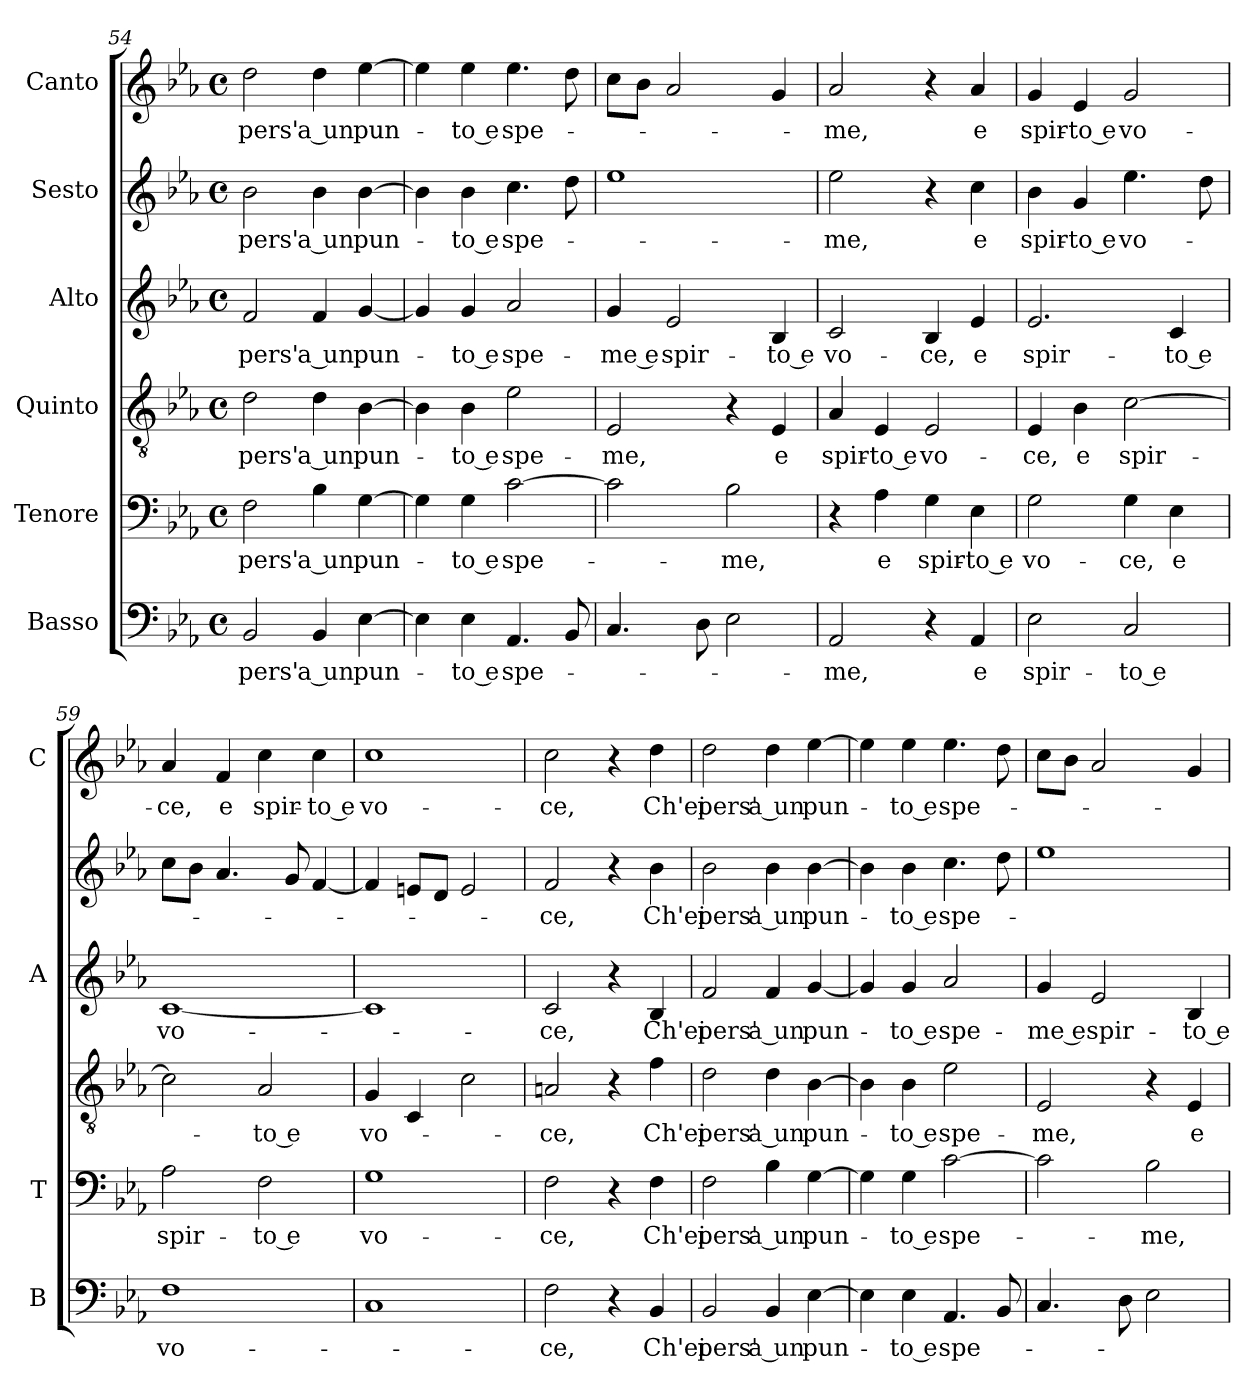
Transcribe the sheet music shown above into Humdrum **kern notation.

**kern	**text	**kern	**text	**kern	**text	**kern	**text	**kern	**text	**kern	**text
*part6	*part6	*part5	*part5	*part4	*part4	*part3	*part3	*part2	*part2	*part1	*part1
*staff6	*staff6	*staff5	*staff5	*staff4	*staff4	*staff3	*staff3	*staff2	*staff2	*staff1	*staff1
*I"Basso	*	*I"Tenore	*	*I"Quinto	*	*I"Alto	*	*I"Sesto	*	*I"Canto	*
*I'B	*	*I'T	*	*	*	*I'A	*	*	*	*I'C	*
*clefF4	*	*clefF4	*	*clefGv2	*	*clefG2	*	*clefG2	*	*clefG2	*
*k[b-e-a-]	*	*k[b-e-a-]	*	*k[b-e-a-]	*	*k[b-e-a-]	*	*k[b-e-a-]	*	*k[b-e-a-]	*
*E-:	*	*E-:	*	*E-:	*	*E-:	*	*E-:	*	*E-:	*
*M4/4	*	*M4/4	*	*M4/4	*	*M4/4	*	*M4/4	*	*M4/4	*
*met(c)	*	*met(c)	*	*met(c)	*	*met(c)	*	*met(c)	*	*met(c)	*
=54	=54	=54	=54	=54	=54	=54	=54	=54	=54	=54	=54
!	!LO:LY:b	!	!LO:LY:b	!	!LO:LY:b	!	!LO:LY:b	!	!LO:LY:b	!	!LO:LY:b
2BB-/	pers'	2F\	pers'	2d\	pers'	2f/	pers'	2b-\	pers'	2dd\	pers'
!	!LO:LY:b	!	!LO:LY:b	!	!LO:LY:b	!	!LO:LY:b	!	!LO:LY:b	!	!LO:LY:b
4BB-/	a un	4B-\	a un	4d\	a un	4f/	a un	4b-\	a un	4dd\	a un
!	!LO:LY:b	!	!LO:LY:b	!	!LO:LY:b	!	!LO:LY:b	!	!LO:LY:b	!	!LO:LY:b
[4E-\	pun-	[4G\	pun-	[4B-\	pun-	[4g/	pun-	[4b-\	pun-	[4ee-\	pun-
=55	=55	=55	=55	=55	=55	=55	=55	=55	=55	=55	=55
4E-\]	.	4G\]	.	4B-\]	.	4g/]	.	4b-\]	.	4ee-\]	.
!	!LO:LY:b	!	!LO:LY:b	!	!LO:LY:b	!	!LO:LY:b	!	!LO:LY:b	!	!LO:LY:b
4E-\	-to e	4G\	-to e	4B-\	-to e	4g/	-to e	4b-\	-to e	4ee-\	-to e
!	!LO:LY:b	!	!LO:LY:b	!	!LO:LY:b	!	!LO:LY:b	!	!LO:LY:b	!	!LO:LY:b
4.AA-/	spe-	[2c\	spe-	2e-\	spe-	2a-/	spe-	4.cc\	spe-	4.ee-\	spe-
8BB-/	.	.	.	.	.	.	.	8dd\	.	8dd\	.
=56	=56	=56	=56	=56	=56	=56	=56	=56	=56	=56	=56
!	!	!	!	!	!LO:LY:b	!	!LO:LY:b	!	!	!	!
4.C/	.	2c\]	.	2E-/	-me,	4g/	-me e	1ee-	.	8cc\L	.
.	.	.	.	.	.	.	.	.	.	8b-\J	.
!	!	!	!	!	!	!	!LO:LY:b	!	!	!	!
.	.	.	.	.	.	2e-/	spir-	.	.	2a-/	.
8D\	.	.	.	.	.	.	.	.	.	.	.
!	!	!	!LO:LY:b	!	!	!	!	!	!	!	!
2E-\	.	2B-\	-me,	4r	.	.	.	.	.	.	.
!	!	!	!	!	!LO:LY:b	!	!LO:LY:b	!	!	!	!
.	.	.	.	4E-/	e	4B-/	-to e	.	.	4g/	.
=57	=57	=57	=57	=57	=57	=57	=57	=57	=57	=57	=57
!	!LO:LY:b	!	!	!	!LO:LY:b	!	!LO:LY:b	!	!LO:LY:b	!	!LO:LY:b
2AA-/	-me,	4r	.	4A-/	spir-	2c/	vo-	2ee-\	-me,	2a-/	-me,
!	!	!	!LO:LY:b	!	!LO:LY:b	!	!	!	!	!	!
.	.	4A-\	e	4E-/	-to e	.	.	.	.	.	.
!	!	!	!LO:LY:b	!	!LO:LY:b	!	!LO:LY:b	!	!	!	!
4r	.	4G\	spir-	2E-/	vo-	4B-/	-ce,	4r	.	4r	.
!	!LO:LY:b	!	!LO:LY:b	!	!	!	!LO:LY:b	!	!LO:LY:b	!	!LO:LY:b
4AA-/	e	4E-\	-to e	.	.	4e-/	e	4cc\	e	4a-/	e
=58	=58	=58	=58	=58	=58	=58	=58	=58	=58	=58	=58
!	!LO:LY:b	!	!LO:LY:b	!	!LO:LY:b	!	!LO:LY:b	!	!LO:LY:b	!	!LO:LY:b
2E-\	spir-	2G\	vo-	4E-/	-ce,	2.e-/	spir-	4b-\	spir-	4g/	spir-
!	!	!	!	!	!LO:LY:b	!	!	!	!LO:LY:b	!	!LO:LY:b
.	.	.	.	4B-\	e	.	.	4g/	-to e	4e-/	-to e
!	!LO:LY:b	!	!LO:LY:b	!	!LO:LY:b	!	!	!	!LO:LY:b	!	!LO:LY:b
2C/	-to e	4G\	-ce,	[2c\	spir-	.	.	4.ee-\	vo-	2g/	vo-
!	!	!	!LO:LY:b	!	!	!	!LO:LY:b	!	!	!	!
.	.	4E-\	e	.	.	4c/	-to e	.	.	.	.
.	.	.	.	.	.	.	.	8dd\	.	.	.
!!LO:PB:g=z
=59	=59	=59	=59	=59	=59	=59	=59	=59	=59	=59	=59
!	!LO:LY:b	!	!LO:LY:b	!	!	!	!LO:LY:b	!	!	!	!LO:LY:b
1F	vo-	2A-\	spir-	2c\]	.	[1c	vo-	8cc\L	.	4a-/	-ce,
.	.	.	.	.	.	.	.	8b-\J	.	.	.
!	!	!	!	!	!	!	!	!	!	!	!LO:LY:b
.	.	.	.	.	.	.	.	4.a-/	.	4f/	e
!	!	!	!LO:LY:b	!	!LO:LY:b	!	!	!	!	!	!LO:LY:b
.	.	2F\	-to e	2A-/	-to e	.	.	.	.	4cc\	spir-
.	.	.	.	.	.	.	.	8g/	.	.	.
!	!	!	!	!	!	!	!	!	!	!	!LO:LY:b
.	.	.	.	.	.	.	.	[4f/	.	4cc\	-to e
=60	=60	=60	=60	=60	=60	=60	=60	=60	=60	=60	=60
!	!	!	!LO:LY:b	!	!LO:LY:b	!	!	!	!	!	!LO:LY:b
1C	.	1G	vo-	4G/	vo-	1c]	.	4f/]	.	1cc	vo-
.	.	.	.	4C/	.	.	.	8en/L	.	.	.
.	.	.	.	.	.	.	.	8d/J	.	.	.
.	.	.	.	2c\	.	.	.	2e/	.	.	.
=61	=61	=61	=61	=61	=61	=61	=61	=61	=61	=61	=61
!	!LO:LY:b	!	!LO:LY:b	!	!LO:LY:b	!	!LO:LY:b	!	!LO:LY:b	!	!LO:LY:b
2F\	-ce,	2F\	-ce,	2An/	-ce,	2c/	-ce,	2f/	-ce,	2cc\	-ce,
4r	.	4r	.	4r	.	4r	.	4r	.	4r	.
!	!LO:LY:b	!	!LO:LY:b	!	!LO:LY:b	!	!LO:LY:b	!	!LO:LY:b	!	!LO:LY:b
4BB-/	Ch'ei	4F\	Ch'ei	4f\	Ch'ei	4B-/	Ch'ei	4b-\	Ch'ei	4dd\	Ch'ei
=62	=62	=62	=62	=62	=62	=62	=62	=62	=62	=62	=62
!	!LO:LY:b	!	!LO:LY:b	!	!LO:LY:b	!	!LO:LY:b	!	!LO:LY:b	!	!LO:LY:b
2BB-/	pers'	2F\	pers'	2d\	pers'	2f/	pers'	2b-\	pers'	2dd\	pers'
!	!LO:LY:b	!	!LO:LY:b	!	!LO:LY:b	!	!LO:LY:b	!	!LO:LY:b	!	!LO:LY:b
4BB-/	a un	4B-\	a un	4d\	a un	4f/	a un	4b-\	a un	4dd\	a un
!	!LO:LY:b	!	!LO:LY:b	!	!LO:LY:b	!	!LO:LY:b	!	!LO:LY:b	!	!LO:LY:b
[4E-\	pun-	[4G\	pun-	[4B-\	pun-	[4g/	pun-	[4b-\	pun-	[4ee-\	pun-
=63	=63	=63	=63	=63	=63	=63	=63	=63	=63	=63	=63
4E-\]	.	4G\]	.	4B-\]	.	4g/]	.	4b-\]	.	4ee-\]	.
!	!LO:LY:b	!	!LO:LY:b	!	!LO:LY:b	!	!LO:LY:b	!	!LO:LY:b	!	!LO:LY:b
4E-\	-to e	4G\	-to e	4B-\	-to e	4g/	-to e	4b-\	-to e	4ee-\	-to e
!	!LO:LY:b	!	!LO:LY:b	!	!LO:LY:b	!	!LO:LY:b	!	!LO:LY:b	!	!LO:LY:b
4.AA-/	spe-	[2c\	spe-	2e-\	spe-	2a-/	spe-	4.cc\	spe-	4.ee-\	spe-
8BB-/	.	.	.	.	.	.	.	8dd\	.	8dd\	.
=64	=64	=64	=64	=64	=64	=64	=64	=64	=64	=64	=64
!	!	!	!	!	!LO:LY:b	!	!LO:LY:b	!	!	!	!
4.C/	.	2c\]	.	2E-/	-me,	4g/	-me e	1ee-	.	8cc\L	.
.	.	.	.	.	.	.	.	.	.	8b-\J	.
!	!	!	!	!	!	!	!LO:LY:b	!	!	!	!
.	.	.	.	.	.	2e-/	spir-	.	.	2a-/	.
8D\	.	.	.	.	.	.	.	.	.	.	.
!	!	!	!LO:LY:b	!	!	!	!	!	!	!	!
2E-\	.	2B-\	-me,	4r	.	.	.	.	.	.	.
!	!	!	!	!	!LO:LY:b	!	!LO:LY:b	!	!	!	!
.	.	.	.	4E-/	e	4B-/	-to e	.	.	4g/	.
=	=	=	=	=	=	=	=	=	=	=	=
*-	*-	*-	*-	*-	*-	*-	*-	*-	*-	*-	*-
